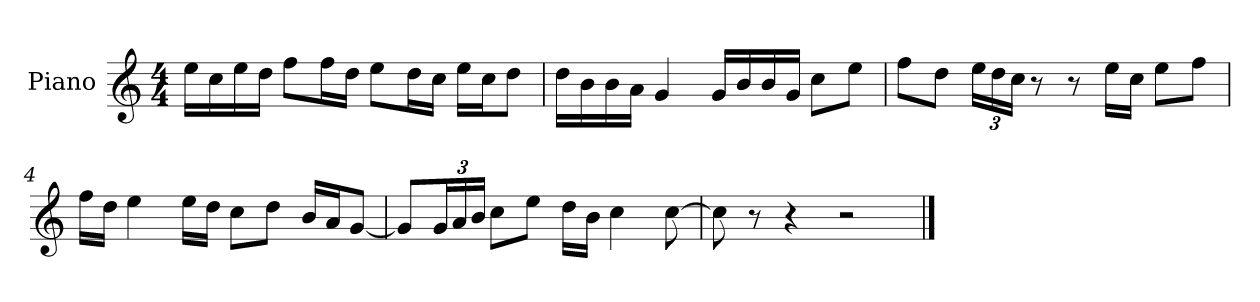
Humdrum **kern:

**kern
*part1
*staff1
*I"Piano
*I'P-no
*clefG2
*k[]
*M4/4
*MM90
=1
16ee\LL
16cc\
16ee\
16dd\JJ
8ff\L
16ff\L
16dd\JJ
8ee\L
16dd\L
16cc\JJ
16ee\LL
16cc\J
8dd\J
=2
16dd\LL
16b\
16b\
16a\JJ
4g/
16g/LL
16b/
16b/
16g/JJ
8cc\L
8ee\J
=3
8ff\L
8dd\J
*Xbrackettup
24ee\LL
24dd\
24cc\JJ
8r
8r
16ee\LL
16cc\JJ
8ee\L
8ff\J
!!LO:LB:g=z
=4
16ff\LL
16dd\JJ
4ee\
16ee\LL
16dd\JJ
8cc\L
8dd\J
16b/LL
16a/J
[8g/J
=5
8g/L]
24g/L
24a/
24b/JJ
8cc\L
8ee\J
16dd\LL
16b\JJ
4cc\
[8cc\
=6
8cc\]
8r
4r
2r
==
*-
